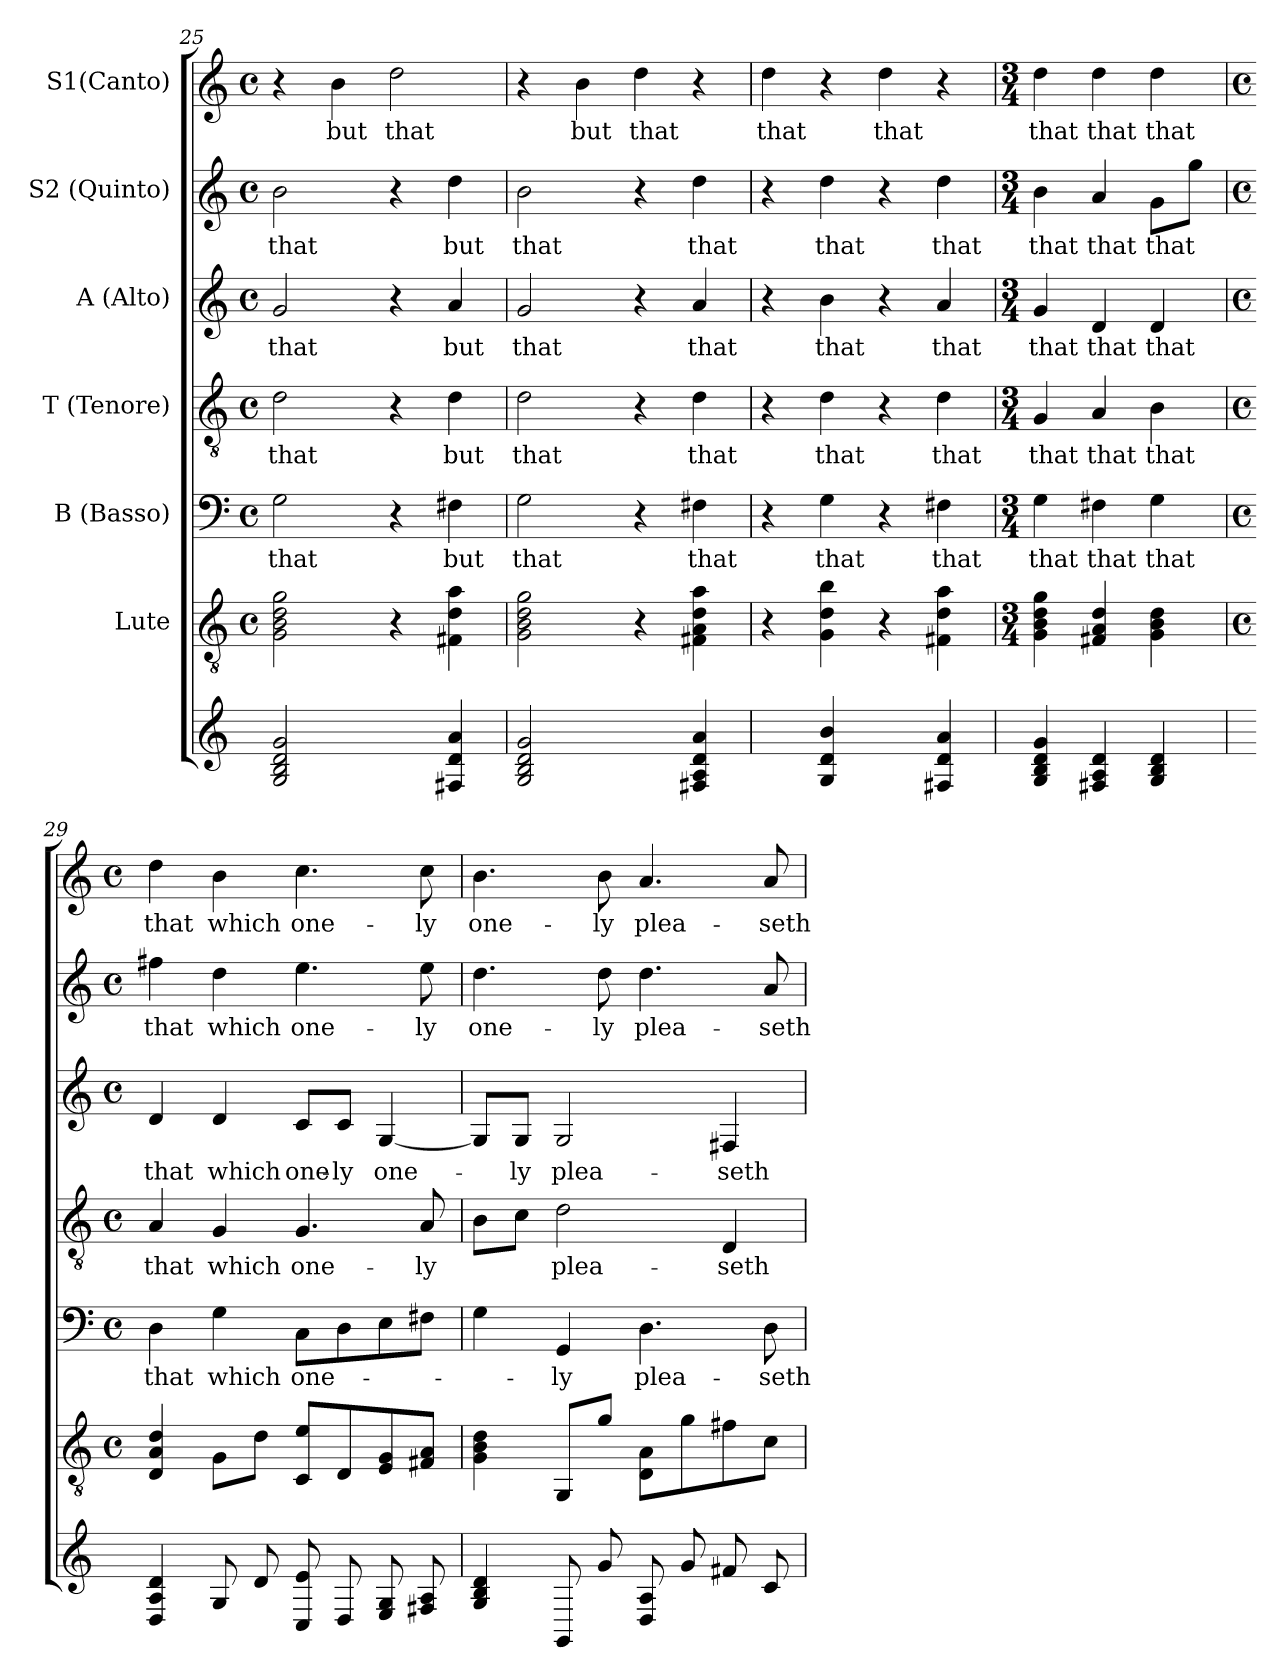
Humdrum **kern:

**kern	**kern	**kern	**text	**kern	**text	**kern	**text	**kern	**text	**kern	**text
*part7	*part6	*part5	*part5	*part4	*part4	*part3	*part3	*part2	*part2	*part1	*part1
*staff7	*staff6	*staff5	*staff5	*staff4	*staff4	*staff3	*staff3	*staff2	*staff2	*staff1	*staff1
*	*I"Lute	*I"B (Basso)	*	*I"T (Tenore)	*	*I"A (Alto)	*	*I"S2 (Quinto)	*	*I"S1(Canto)	*
*	*clefGv2	*clefF4	*	*clefGv2	*	*clefG2	*	*clefG2	*	*clefG2	*
*k[]	*k[]	*k[]	*	*k[]	*	*k[]	*	*k[]	*	*k[]	*
*C:	*C:	*C:	*	*C:	*	*C:	*	*C:	*	*C:	*
*	*M4/4	*M4/4	*	*M4/4	*	*M4/4	*	*M4/4	*	*M4/4	*
*	*met(c)	*met(c)	*	*met(c)	*	*met(c)	*	*met(c)	*	*met(c)	*
=25	=25	=25	=25	=25	=25	=25	=25	=25	=25	=25	=25
2G 2B 2d 2g	2G\ 2B\ 2d\ 2g\	2G\	that	2d\	that	2g/	that	2b\	that	4r	.
.	.	.	.	.	.	.	.	.	.	4b\	but
4ryy	4r	4r	.	4r	.	4r	.	4r	.	2dd\	that
4F# 4d 4a	4F#X\ 4d\ 4a\	4F#X\	but	4d\	but	4a/	but	4dd\	but	.	.
=26	=26	=26	=26	=26	=26	=26	=26	=26	=26	=26	=26
2G 2B 2d 2g	2G\ 2B\ 2d\ 2g\	2G\	that	2d\	that	2g/	that	2b\	that	4r	.
.	.	.	.	.	.	.	.	.	.	4b\	but
4ryy	4r	4r	.	4r	.	4r	.	4r	.	4dd\	that
4F# 4A 4d 4a	4F#X\ 4A\ 4d\ 4a\	4F#X\	that	4d\	that	4a/	that	4dd\	that	4r	.
=27	=27	=27	=27	=27	=27	=27	=27	=27	=27	=27	=27
4ryy	4r	4r	.	4r	.	4r	.	4r	.	4dd\	that
4G 4d 4b	4G\ 4d\ 4b\	4G\	that	4d\	that	4b\	that	4dd\	that	4r	.
4ryy	4r	4r	.	4r	.	4r	.	4r	.	4dd\	that
4F# 4d 4a	4F#X\ 4d\ 4a\	4F#X\	that	4d\	that	4a/	that	4dd\	that	4r	.
=28	=28	=28	=28	=28	=28	=28	=28	=28	=28	=28	=28
*	*M3/4	*M3/4	*	*M3/4	*	*M3/4	*	*M3/4	*	*M3/4	*
4G 4B 4d 4g	4G\ 4B\ 4d\ 4g\	4G\	that	4G/	that	4g/	that	4b\	that	4dd\	that
4F# 4A 4d	4F#X/ 4A/ 4d/	4F#X\	that	4A/	that	4d/	that	4a/	that	4dd\	that
4G 4B 4d	4G\ 4B\ 4d\	4G\	that	4B\	that	4d/	that	8g\L	that	4dd\	that
.	.	.	.	.	.	.	.	8gg\J	.	.	.
!!LO:PB:g=z
=29	=29	=29	=29	=29	=29	=29	=29	=29	=29	=29	=29
*	*M4/4	*M4/4	*	*M4/4	*	*M4/4	*	*M4/4	*	*M4/4	*
*	*met(c)	*met(c)	*	*met(c)	*	*met(c)	*	*met(c)	*	*met(c)	*
4D 4A 4d	4D/ 4A/ 4d/	4D\	that	4A/	that	4d/	that	4ff#X\	that	4dd\	that
8G	8G\L	4G\	which	4G/	which	4d/	which	4dd\	which	4b\	which
8d	8d\J	.	.	.	.	.	.	.	.	.	.
8C 8e	8C/ 8e/L	8C\L	one-	4.G/	one-	8c/L	one-	4.ee\	one-	4.cc\	one-
8D	8D/	8D\	.	.	.	8c/J	-ly	.	.	.	.
8E 8G	8E/ 8G/	8E\	.	.	.	[4G/	one-	.	.	.	.
8F# 8A	8F#X/ 8A/J	8F#X\J	.	8A/	-ly	.	.	8ee\	-ly	8cc\	-ly
=30	=30	=30	=30	=30	=30	=30	=30	=30	=30	=30	=30
4G 4B 4d	4G\ 4B\ 4d\	4G\	.	8B\L	.	8G/L]	.	4.dd\	one-	4.b\	one-
.	.	.	.	8c\J	.	8G/J	-ly	.	.	.	.
8GG	8GG/L	4GG/	-ly	2d\	plea-	2G/	plea-	.	.	.	.
8g	8g/J	.	.	.	.	.	.	8dd\	-ly	8b\	-ly
8D 8A	8D\ 8A\L	4.D\	plea-	.	.	.	.	4.dd\	plea-	4.a/	plea-
8g	8g\	.	.	.	.	.	.	.	.	.	.
8f#	8f#X\	.	.	4D/	-seth	4F#X/	-seth	.	.	.	.
8c	8c\J	8D\	-seth	.	.	.	.	8a/	-seth	8a/	-seth
=	=	=	=	=	=	=	=	=	=	=	=
*-	*-	*-	*-	*-	*-	*-	*-	*-	*-	*-	*-
